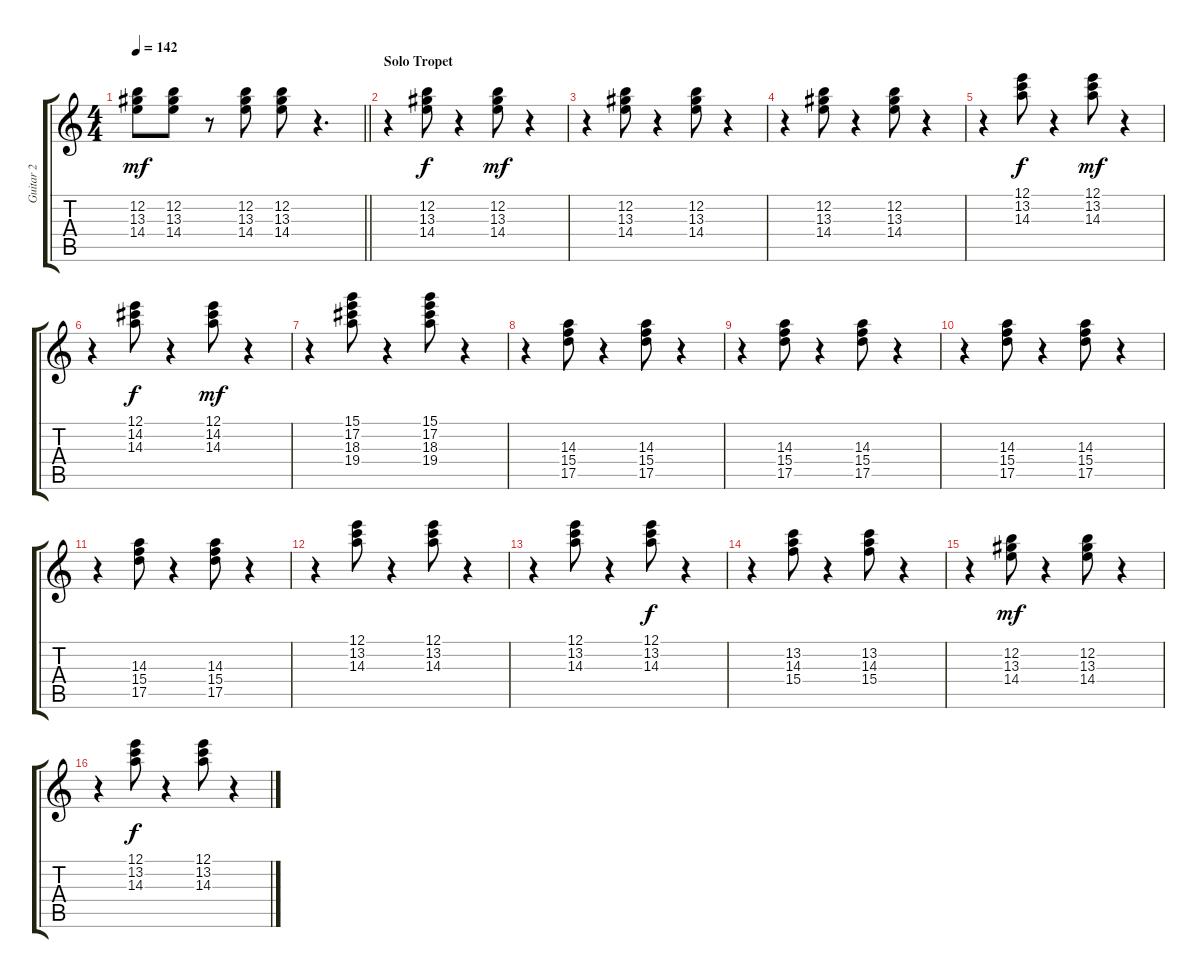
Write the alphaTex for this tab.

\track ("Guitar 2" "Guitar 2") {instrument electricguitarclean}
\staff {score tabs}
\tuning (E4 B3 G3 D3 A2 E2) {hide}
\ts (4 4)
\tempo 142
\clef g2
\barLineRight lightlight
\ks c
(12.2 13.3 14.4).8{dy mf} (12.2 13.3 14.4).8 r.8 (12.2 13.3 14.4).8 (12.2 13.3 14.4).8 r.4{d} |
\section ("" "Solo Tropet")
r.4 (12.2 13.3 14.4).8{dy f} r.4 (12.2 13.3 14.4).8{dy mf} r.4 |
r.4 (12.2 13.3 14.4).8 r.4 (12.2 13.3 14.4).8 r.4 |
r.4 (12.2 13.3 14.4).8 r.4 (12.2 13.3 14.4).8 r.4 |
r.4 (12.1 13.2 14.3).8{dy f} r.4 (12.1 13.2 14.3).8{dy mf} r.4 |
r.4 (12.1 14.2 14.3).8{dy f} r.4 (12.1 14.2 14.3).8{dy mf} r.4 |
r.4 (15.1 17.2 18.3 19.4).8 r.4 (15.1 17.2 18.3 19.4).8 r.4 |
r.4 (14.3 15.4 17.5).8 r.4 (14.3 15.4 17.5).8 r.4 |
r.4 (14.3 15.4 17.5).8 r.4 (14.3 15.4 17.5).8 r.4 |
r.4 (14.3 15.4 17.5).8 r.4 (14.3 15.4 17.5).8 r.4 |
r.4 (14.3 15.4 17.5).8 r.4 (14.3 15.4 17.5).8 r.4 |
r.4 (12.1 13.2 14.3).8 r.4 (12.1 13.2 14.3).8 r.4 |
r.4 (12.1 13.2 14.3).8 r.4 (12.1 13.2 14.3).8{dy f} r.4 |
r.4 (13.2 14.3 15.4).8 r.4 (13.2 14.3 15.4).8 r.4 |
r.4 (12.2 13.3 14.4).8{dy mf} r.4 (12.2 13.3 14.4).8 r.4 |
r.4 (12.1 13.2 14.3).8{dy f} r.4 (12.1 13.2 14.3).8 r.4
